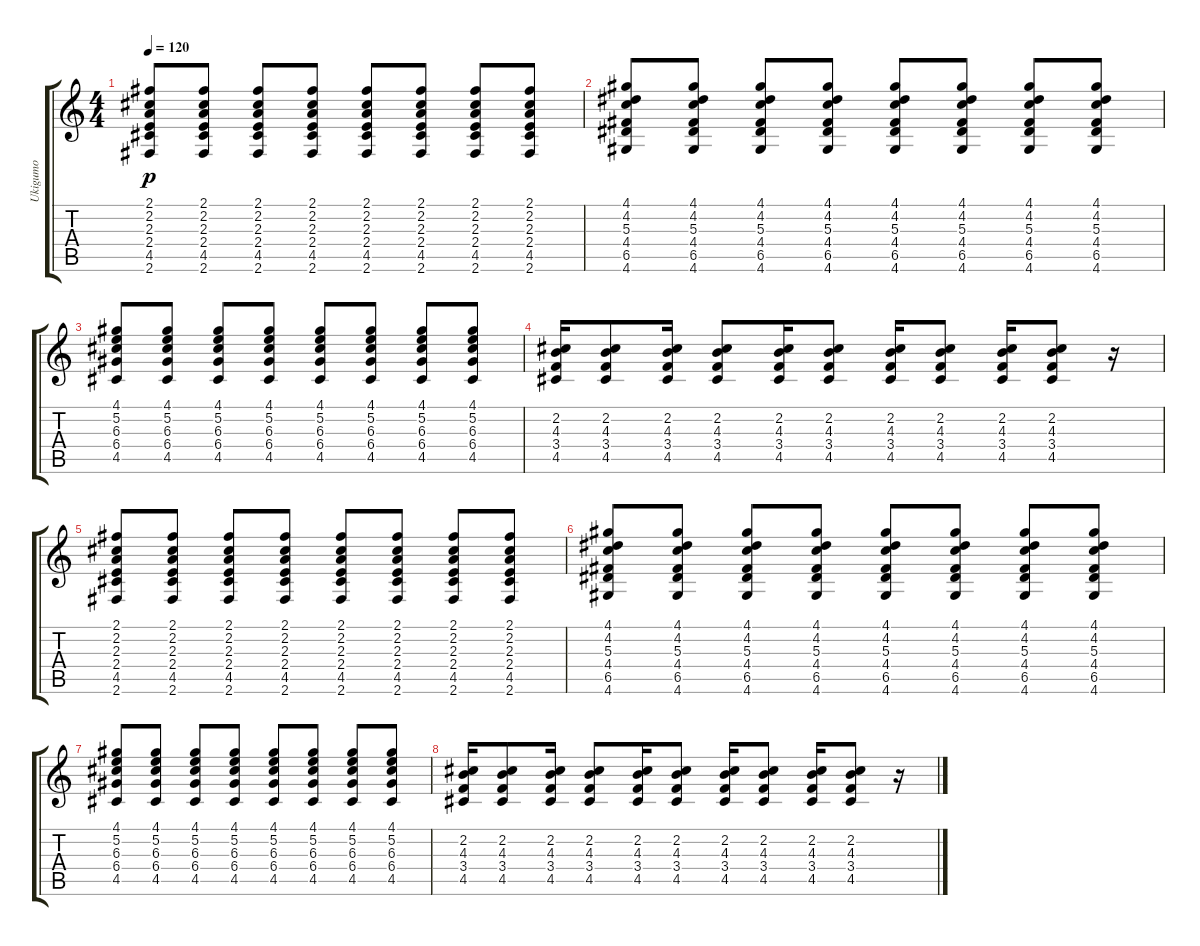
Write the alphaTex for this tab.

\track ("Ukigumo" "Ukigumo") {instrument electricguitarmuted}
\staff {score tabs}
\tuning (E4 B3 G3 D3 A2 E2) {hide}
\ts (4 4)
\tempo 120
\clef g2
\ks c
(2.1 2.2 2.3 2.4 4.5 2.6).8{dy p} (2.1 2.2 2.3 2.4 4.5 2.6).8 (2.1 2.2 2.3 2.4 4.5 2.6).8 (2.1 2.2 2.3 2.4 4.5 2.6).8 (2.1 2.2 2.3 2.4 4.5 2.6).8 (2.1 2.2 2.3 2.4 4.5 2.6).8 (2.1 2.2 2.3 2.4 4.5 2.6).8 (2.1 2.2 2.3 2.4 4.5 2.6).8 |
(4.1 4.2 5.3 4.4 6.5 4.6).8 (4.1 4.2 5.3 4.4 6.5 4.6).8 (4.1 4.2 5.3 4.4 6.5 4.6).8 (4.1 4.2 5.3 4.4 6.5 4.6).8 (4.1 4.2 5.3 4.4 6.5 4.6).8 (4.1 4.2 5.3 4.4 6.5 4.6).8 (4.1 4.2 5.3 4.4 6.5 4.6).8 (4.1 4.2 5.3 4.4 6.5 4.6).8 |
(4.1 5.2 6.3 6.4 4.5).8 (4.1 5.2 6.3 6.4 4.5).8 (4.1 5.2 6.3 6.4 4.5).8 (4.1 5.2 6.3 6.4 4.5).8 (4.1 5.2 6.3 6.4 4.5).8 (4.1 5.2 6.3 6.4 4.5).8 (4.1 5.2 6.3 6.4 4.5).8 (4.1 5.2 6.3 6.4 4.5).8 |
(2.2 4.3 3.4 4.5).16 (2.2 4.3 3.4 4.5).8 (2.2 4.3 3.4 4.5).16 (2.2 4.3 3.4 4.5).8 (2.2 4.3 3.4 4.5).16 (2.2 4.3 3.4 4.5).8 (2.2 4.3 3.4 4.5).16 (2.2 4.3 3.4 4.5).8 (2.2 4.3 3.4 4.5).16 (2.2 4.3 3.4 4.5).8 r.16 |
(2.1 2.2 2.3 2.4 4.5 2.6).8 (2.1 2.2 2.3 2.4 4.5 2.6).8 (2.1 2.2 2.3 2.4 4.5 2.6).8 (2.1 2.2 2.3 2.4 4.5 2.6).8 (2.1 2.2 2.3 2.4 4.5 2.6).8 (2.1 2.2 2.3 2.4 4.5 2.6).8 (2.1 2.2 2.3 2.4 4.5 2.6).8 (2.1 2.2 2.3 2.4 4.5 2.6).8 |
(4.1 4.2 5.3 4.4 6.5 4.6).8 (4.1 4.2 5.3 4.4 6.5 4.6).8 (4.1 4.2 5.3 4.4 6.5 4.6).8 (4.1 4.2 5.3 4.4 6.5 4.6).8 (4.1 4.2 5.3 4.4 6.5 4.6).8 (4.1 4.2 5.3 4.4 6.5 4.6).8 (4.1 4.2 5.3 4.4 6.5 4.6).8 (4.1 4.2 5.3 4.4 6.5 4.6).8 |
(4.1 5.2 6.3 6.4 4.5).8 (4.1 5.2 6.3 6.4 4.5).8 (4.1 5.2 6.3 6.4 4.5).8 (4.1 5.2 6.3 6.4 4.5).8 (4.1 5.2 6.3 6.4 4.5).8 (4.1 5.2 6.3 6.4 4.5).8 (4.1 5.2 6.3 6.4 4.5).8 (4.1 5.2 6.3 6.4 4.5).8 |
(2.2 4.3 3.4 4.5).16 (2.2 4.3 3.4 4.5).8 (2.2 4.3 3.4 4.5).16 (2.2 4.3 3.4 4.5).8 (2.2 4.3 3.4 4.5).16 (2.2 4.3 3.4 4.5).8 (2.2 4.3 3.4 4.5).16 (2.2 4.3 3.4 4.5).8 (2.2 4.3 3.4 4.5).16 (2.2 4.3 3.4 4.5).8 r.16
